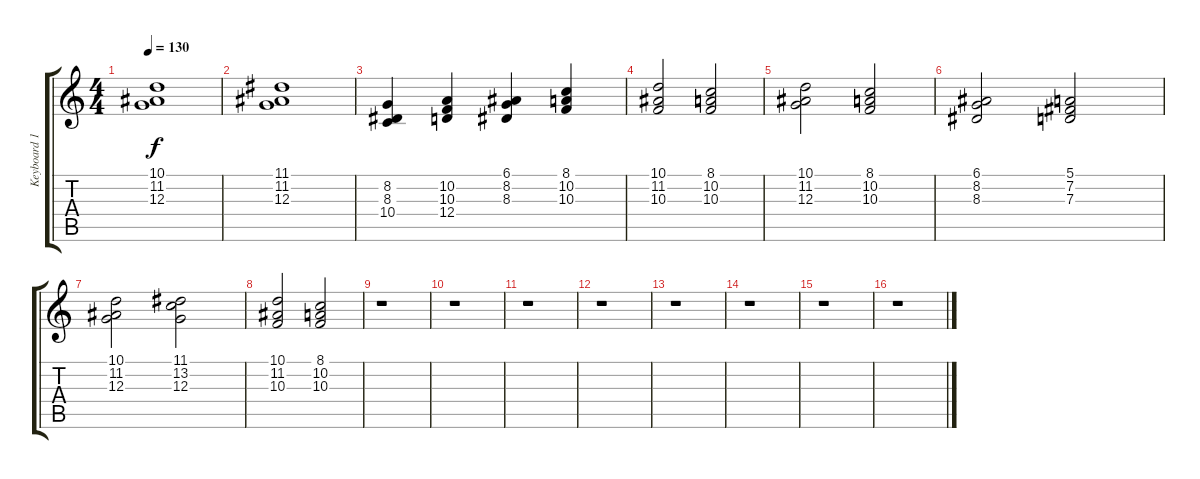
\track ("Keyboard 1." "Keyboard 1") {instrument stringensemble1}
\staff {score tabs}
\tuning (E4 B3 G3 D3 A2 E2) {hide}
\ts (4 4)
\tempo 130
\clef g2
\ks c
(10.1 11.2 12.3).1{dy f} |
(11.1 11.2 12.3).1 |
(8.2 8.3 10.4).4 (10.2 10.3 12.4).4 (6.1 8.2 8.3).4 (8.1 10.2 10.3).4 |
(10.1 11.2 10.3).2 (8.1 10.2 10.3).2 |
(10.1 11.2 12.3).2 (8.1 10.2 10.3).2 |
(6.1 8.2 8.3).2 (5.1 7.2 7.3).2 |
(10.1 11.2 12.3).2 (11.1 13.2 12.3).2 |
(10.1 11.2 10.3).2 (8.1 10.2 10.3).2 |
r.1 |
r.1 |
r.1 |
r.1 |
r.1 |
r.1 |
r.1 |
r.1
